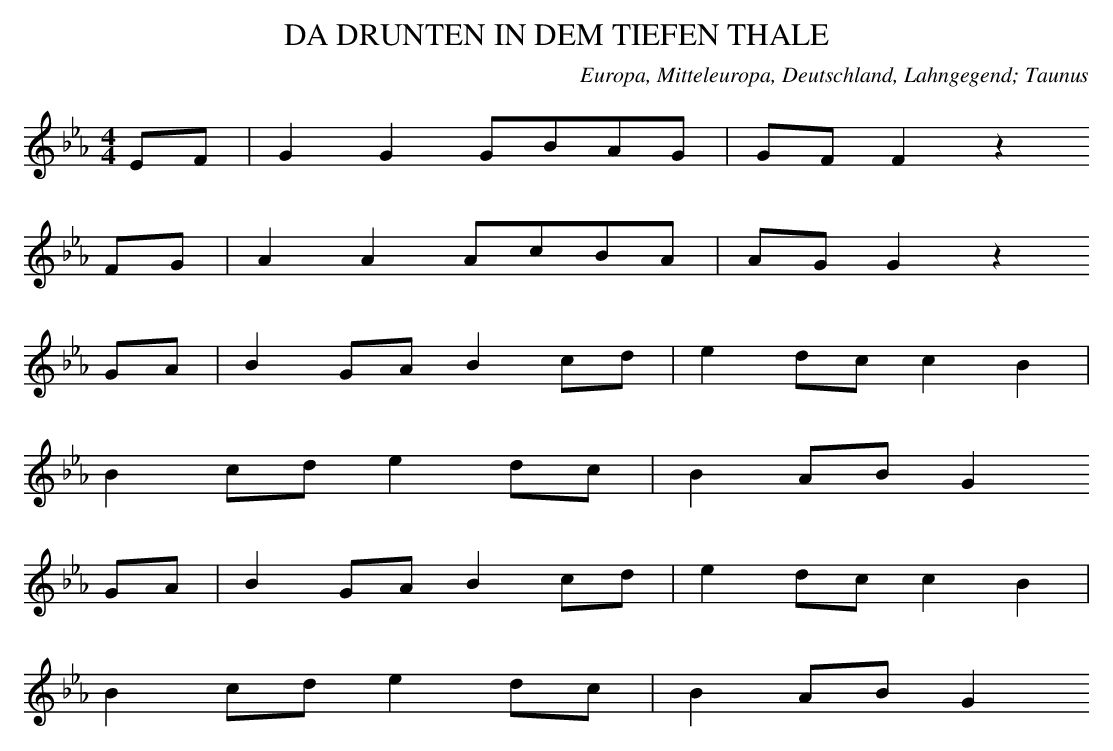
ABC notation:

X:1
T: DA DRUNTEN IN DEM TIEFEN THALE
O: Europa, Mitteleuropa, Deutschland, Lahngegend; Taunus
M: 4/4
L: 1/8
K: Eb
EF | G2G2GBAG | GFF2z2
FG | A2A2AcBA | AGG2z2
GA | B2GAB2cd | e2dcc2B2 |
B2cde2dc | B2ABG2
GA | B2GAB2cd | e2dcc2B2 |
B2cde2dc | B2ABG2
